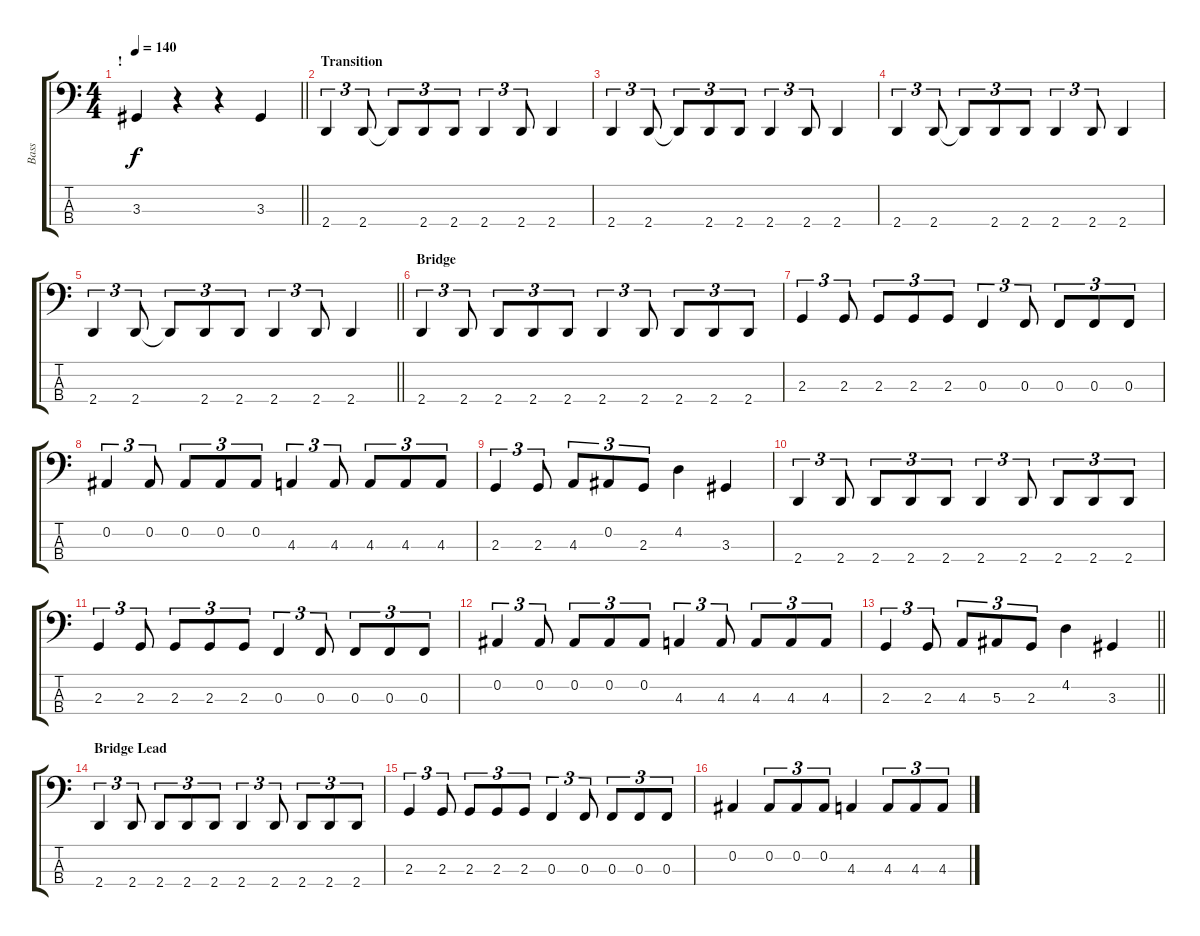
\track ("Bass" "Bass") {instrument electricbasspick}
\staff {score tabs}
\tuning (Eb2 Bb1 F1 C1) {hide}
\ts (4 4)
\section ("" "!")
\tempo 140
\clef f4
\barLineRight lightlight
\ks c
3.3.4{dy f} r.4 r.4 3.3.4 |
\section ("" "Transition")
2.4.4{tu (3 2)} 2.4.8{tu (3 2)} 2.4{t}.8{tu (3 2)} 2.4.8{tu (3 2)} 2.4.8{tu (3 2)} 2.4.4{tu (3 2)} 2.4.8{tu (3 2)} 2.4.4 |
2.4.4{tu (3 2)} 2.4.8{tu (3 2)} 2.4{t}.8{tu (3 2)} 2.4.8{tu (3 2)} 2.4.8{tu (3 2)} 2.4.4{tu (3 2)} 2.4.8{tu (3 2)} 2.4.4 |
2.4.4{tu (3 2)} 2.4.8{tu (3 2)} 2.4{t}.8{tu (3 2)} 2.4.8{tu (3 2)} 2.4.8{tu (3 2)} 2.4.4{tu (3 2)} 2.4.8{tu (3 2)} 2.4.4 |
\barLineRight lightlight
2.4.4{tu (3 2)} 2.4.8{tu (3 2)} 2.4{t}.8{tu (3 2)} 2.4.8{tu (3 2)} 2.4.8{tu (3 2)} 2.4.4{tu (3 2)} 2.4.8{tu (3 2)} 2.4.4 |
\section ("" "Bridge")
2.4.4{tu (3 2)} 2.4.8{tu (3 2)} 2.4.8{tu (3 2)} 2.4.8{tu (3 2)} 2.4.8{tu (3 2)} 2.4.4{tu (3 2)} 2.4.8{tu (3 2)} 2.4.8{tu (3 2)} 2.4.8{tu (3 2)} 2.4.8{tu (3 2)} |
2.3.4{tu (3 2)} 2.3.8{tu (3 2)} 2.3.8{tu (3 2)} 2.3.8{tu (3 2)} 2.3.8{tu (3 2)} 0.3.4{tu (3 2)} 0.3.8{tu (3 2)} 0.3.8{tu (3 2)} 0.3.8{tu (3 2)} 0.3.8{tu (3 2)} |
0.2.4{tu (3 2)} 0.2.8{tu (3 2)} 0.2.8{tu (3 2)} 0.2.8{tu (3 2)} 0.2.8{tu (3 2)} 4.3.4{tu (3 2)} 4.3.8{tu (3 2)} 4.3.8{tu (3 2)} 4.3.8{tu (3 2)} 4.3.8{tu (3 2)} |
2.3.4{tu (3 2)} 2.3.8{tu (3 2)} 4.3.8{tu (3 2)} 0.2.8{tu (3 2)} 2.3.8{tu (3 2)} 4.2.4 3.3.4 |
2.4.4{tu (3 2)} 2.4.8{tu (3 2)} 2.4.8{tu (3 2)} 2.4.8{tu (3 2)} 2.4.8{tu (3 2)} 2.4.4{tu (3 2)} 2.4.8{tu (3 2)} 2.4.8{tu (3 2)} 2.4.8{tu (3 2)} 2.4.8{tu (3 2)} |
2.3.4{tu (3 2)} 2.3.8{tu (3 2)} 2.3.8{tu (3 2)} 2.3.8{tu (3 2)} 2.3.8{tu (3 2)} 0.3.4{tu (3 2)} 0.3.8{tu (3 2)} 0.3.8{tu (3 2)} 0.3.8{tu (3 2)} 0.3.8{tu (3 2)} |
0.2.4{tu (3 2)} 0.2.8{tu (3 2)} 0.2.8{tu (3 2)} 0.2.8{tu (3 2)} 0.2.8{tu (3 2)} 4.3.4{tu (3 2)} 4.3.8{tu (3 2)} 4.3.8{tu (3 2)} 4.3.8{tu (3 2)} 4.3.8{tu (3 2)} |
\barLineRight lightlight
2.3.4{tu (3 2)} 2.3.8{tu (3 2)} 4.3.8{tu (3 2)} 5.3.8{tu (3 2)} 2.3.8{tu (3 2)} 4.2.4 3.3.4 |
\section ("" "Bridge Lead")
2.4.4{tu (3 2)} 2.4.8{tu (3 2)} 2.4.8{tu (3 2)} 2.4.8{tu (3 2)} 2.4.8{tu (3 2)} 2.4.4{tu (3 2)} 2.4.8{tu (3 2)} 2.4.8{tu (3 2)} 2.4.8{tu (3 2)} 2.4.8{tu (3 2)} |
2.3.4{tu (3 2)} 2.3.8{tu (3 2)} 2.3.8{tu (3 2)} 2.3.8{tu (3 2)} 2.3.8{tu (3 2)} 0.3.4{tu (3 2)} 0.3.8{tu (3 2)} 0.3.8{tu (3 2)} 0.3.8{tu (3 2)} 0.3.8{tu (3 2)} |
0.2.4 0.2.8{tu (3 2)} 0.2.8{tu (3 2)} 0.2.8{tu (3 2)} 4.3.4 4.3.8{tu (3 2)} 4.3.8{tu (3 2)} 4.3.8{tu (3 2)}
